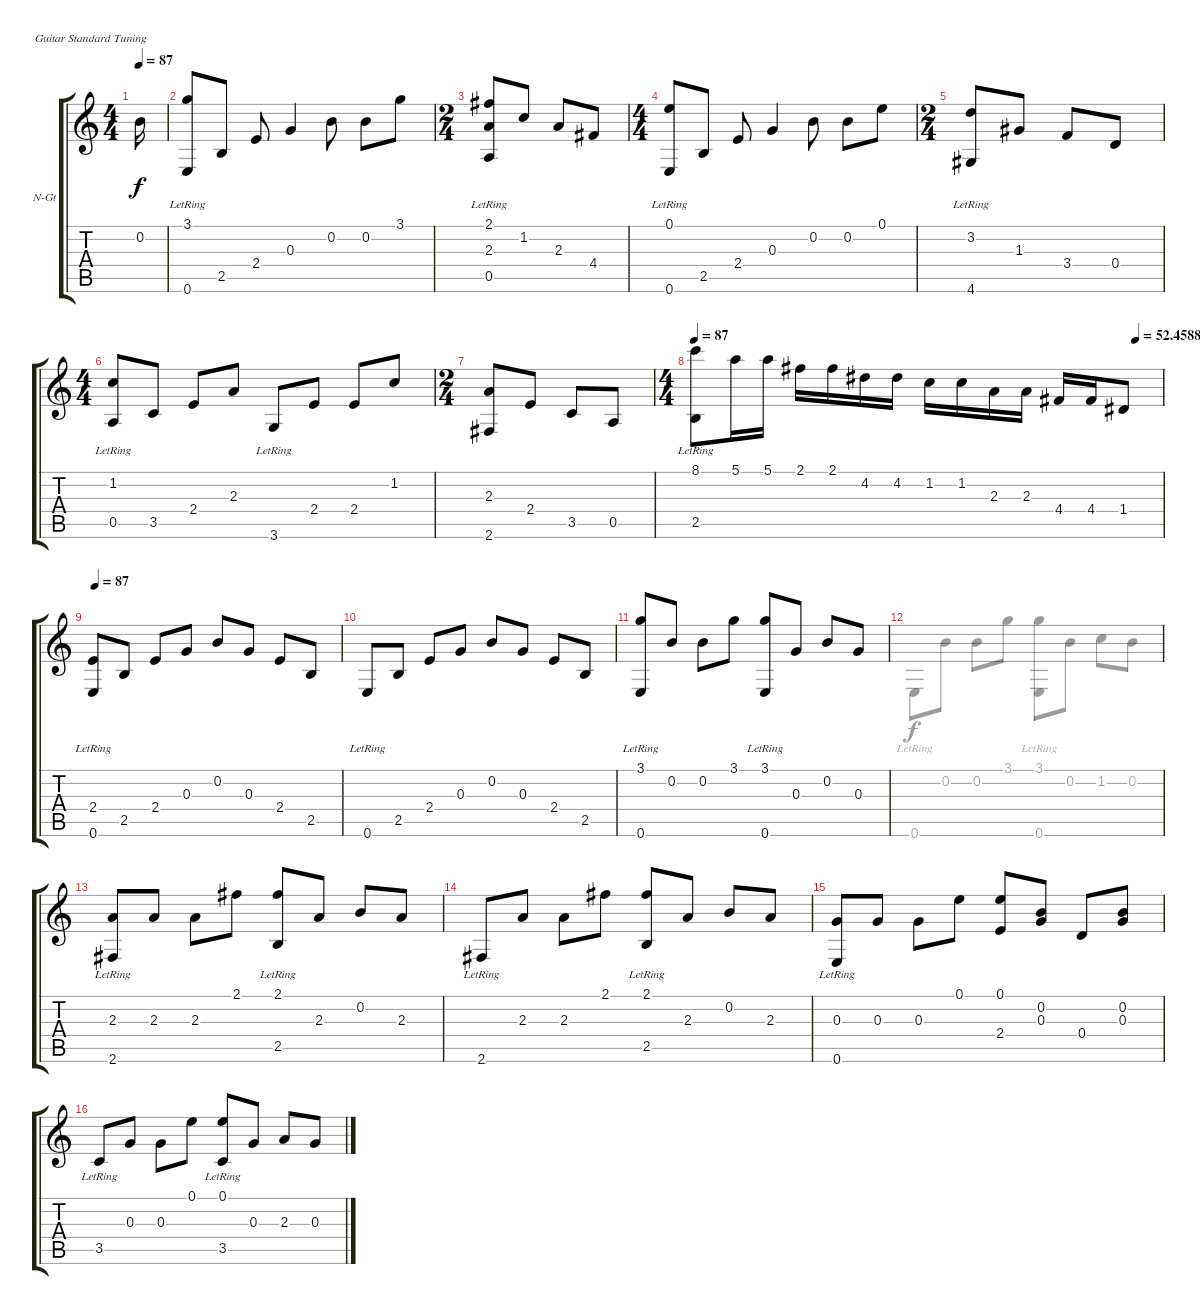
\defaultSystemsLayout 4
\bracketExtendMode groupsimilarinstruments
\firstSystemTrackNameOrientation horizontal
\otherSystemsTrackNameOrientation horizontal
\track ("Nylon Guitar" "N-Gt") {instrument acousticguitarnylon}
\staff {score tabs}
\tuning (E4 B3 G3 D3 A2 E2)
\voice
\ts (4 4)
\ac
\tempo 87
\clef g2
\ks c
0.2.16{dy f instrument acousticguitarnylon} |
(3.1 0.6{lr}).8 2.5.8 2.4.8 0.3.4 0.2.8 0.2.8 3.1.8 |
\ts (2 4)
(2.1 2.3 0.5{lr}).8 1.2.8 2.3.8 4.4.8 |
\ts (4 4)
(0.6{lr} 0.1{lr}).8 2.5.8 2.4.8 0.3.4 0.2.8 0.2.8 0.1.8 |
\ts (2 4)
(3.2 4.6{lr}).8 1.3.8 3.4.8 0.4.8 |
\ts (4 4)
(1.2 0.5{lr}).8 3.5.8 2.4.8 2.3.8 3.6{lr}.8 2.4.8 2.4.8 1.2.8 |
\ts (2 4)
(2.6 2.3).8 2.4.8 3.5.8 0.5.8 |
\ts (4 4)
\tempo 87
\tempo (52.4588 0.94375)
(8.1 2.5{lr}).8 5.1.16 5.1.16 2.1.16 2.1.16 4.2.16 4.2.16 1.2.16 1.2.16 2.3.16 2.3.16 4.4.16 4.4.16 1.4.8 |
\tempo (87 0.0125)
(0.6{lr} 2.4).8 2.5.8 2.4.8 0.3.8 0.2.8 0.3.8 2.4.8 2.5.8 |
0.6{lr}.8 2.5.8 2.4.8 0.3.8 0.2.8 0.3.8 2.4.8 2.5.8 |
(0.6{lr} 3.1{lr}).8 0.2.8 0.2.8 3.1.8 (3.1{lr} 0.6{lr}).8 0.3.8 0.2.8 0.3.8 |
|
(2.6{lr} 2.3).8 2.3.8 2.3.8 2.1.8 (2.1 2.5{lr}).8 2.3.8 0.2.8 2.3.8 |
2.6{lr}.8 2.3.8 2.3.8 2.1.8 (2.1 2.5{lr}).8 2.3.8 0.2.8 2.3.8 |
(0.6{lr} 0.3).8 0.3.8 0.3.8 0.1.8 (0.1 2.4).8 (0.3 0.2).8 0.4.8 (0.3 0.2).8 |
3.5{lr}.8 0.3.8 0.3.8 0.1.8 (0.1 3.5{lr}).8 0.3.8 2.3.8 0.3.8
\voice
\clef g2
\ottava regular
\simile none
\ks c
|
|
|
|
|
|
|
|
|
|
|
|
|
|
|
\voice
\clef g2
\ottava regular
\simile none
\ks c
|
|
|
|
|
|
|
|
|
|
|
0.6{lr}.8 0.2.8 0.2.8 3.1.8 (3.1{lr} 0.6{lr}).8 0.2.8 1.2.8 0.2.8 |
|
|
|
